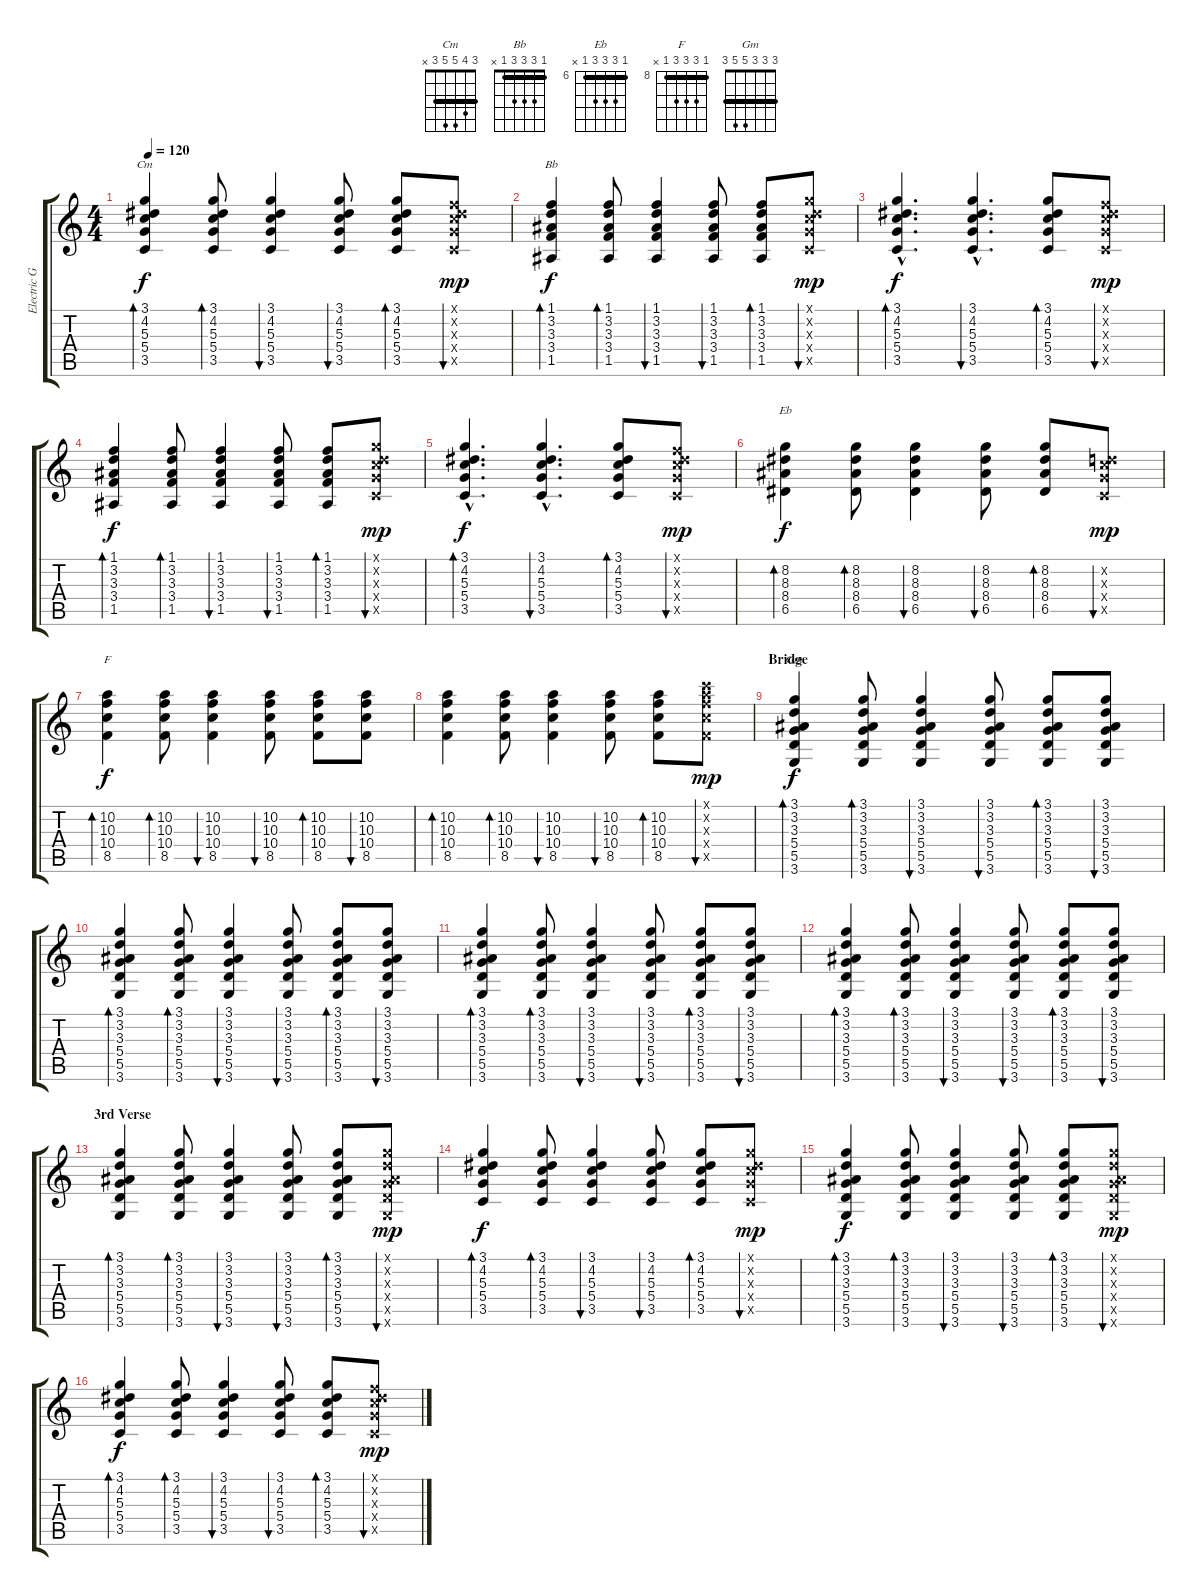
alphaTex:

\track ("Electric Guitar" "Electric G") {instrument electricguitarclean}
\staff {score tabs}
\tuning (E4 B3 G3 D3 A2 E2) {hide}
\chord ("Cm" 3 4 5 5 3 x) {barre 3}
\chord ("Bb" 1 3 3 3 1 x) {barre 1}
\chord ("Eb" 6 8 8 8 6 x) {firstfret 6 barre 6}
\chord ("F" 8 10 10 10 8 x) {firstfret 8 barre 8}
\chord ("Gm" 3 3 3 5 5 3) {barre 3}
\ts (4 4)
\tempo 120
\clef g2
\ks c
(3.1 4.2 5.3 5.4 3.5).4{bd 30 ch "Cm" dy f} (3.1 4.2 5.3 5.4 3.5).8{bd 30} (3.1 4.2 5.3 5.4 3.5).4{bu 30} (3.1 4.2 5.3 5.4 3.5).8{bu 30} (3.1 4.2 5.3 5.4 3.5).8{bd 30} (1.1{x} 4.2{x} 5.3{x} 5.4{x} 3.5{x}).8{bu 30 dy mp} |
(1.1 3.2 3.3 3.4 1.5).4{bd 30 ch "Bb" dy f} (1.1 3.2 3.3 3.4 1.5).8{bd 30} (1.1 3.2 3.3 3.4 1.5).4{bu 30} (1.1 3.2 3.3 3.4 1.5).8{bu 30} (1.1 3.2 3.3 3.4 1.5).8{bd 30} (3.1{x} 3.2{x} 5.3{x} 5.4{x} 3.5{x}).8{bu 30 dy mp} |
(3.1{hac} 4.2{hac} 5.3{hac} 5.4{hac} 3.5{hac}).4{d bd 30 dy f} (3.1{hac} 4.2{hac} 5.3{hac} 5.4{hac} 3.5{hac}).4{d bu 30} (3.1 4.2 5.3 5.4 3.5).8{bd 30} (1.1{x} 4.2{x} 5.3{x} 5.4{x} 3.5{x}).8{bu 30 dy mp} |
(1.1 3.2 3.3 3.4 1.5).4{bd 30 dy f} (1.1 3.2 3.3 3.4 1.5).8{bd 30} (1.1 3.2 3.3 3.4 1.5).4{bu 30} (1.1 3.2 3.3 3.4 1.5).8{bu 30} (1.1 3.2 3.3 3.4 1.5).8{bd 30} (3.1{x} 3.2{x} 5.3{x} 5.4{x} 3.5{x}).8{bu 30 dy mp} |
(3.1{hac} 4.2{hac} 5.3{hac} 5.4{hac} 3.5{hac}).4{d bd 30 dy f} (3.1{hac} 4.2{hac} 5.3{hac} 5.4{hac} 3.5{hac}).4{d bu 30} (3.1 4.2 5.3 5.4 3.5).8{bd 30} (1.1{x} 4.2{x} 5.3{x} 5.4{x} 3.5{x}).8{bu 30 dy mp} |
(8.2 8.3 8.4 6.5).4{bd 30 ch "Eb" dy f} (8.2 8.3 8.4 6.5).8{bd 30} (8.2 8.3 8.4 6.5).4{bu 30} (8.2 8.3 8.4 6.5).8{bu 30} (8.2 8.3 8.4 6.5).8{bd 30} (3.2{x} 5.3{x} 5.4{x} 3.5{x}).8{bu 30 dy mp} |
(10.2 10.3 10.4 8.5).4{bd 30 ch "F" dy f} (10.2 10.3 10.4 8.5).8{bd 30} (10.2 10.3 10.4 8.5).4{bu 30} (10.2 10.3 10.4 8.5).8{bu 30} (10.2 10.3 10.4 8.5).8{bd 30} (10.2 10.3 10.4 8.5).8{bu 30} |
(10.2 10.3 10.4 8.5).4{bd 30} (10.2 10.3 10.4 8.5).8{bd 30} (10.2 10.3 10.4 8.5).4{bu 30} (10.2 10.3 10.4 8.5).8{bu 30} (10.2 10.3 10.4 8.5).8{bd 30} (8.1{x} 10.2{x} 10.3{x} 10.4{x} 8.5{x}).8{bu 30 dy mp} |
\section ("" "Bridge")
(3.1 3.2 3.3 5.4 5.5 3.6).4{bd 30 ch "Gm" dy f} (3.1 3.2 3.3 5.4 5.5 3.6).8{bd 30} (3.1 3.2 3.3 5.4 5.5 3.6).4{bu 30} (3.1 3.2 3.3 5.4 5.5 3.6).8{bu 30} (3.1 3.2 3.3 5.4 5.5 3.6).8{bd 30} (3.1 3.2 3.3 5.4 5.5 3.6).8{bu 30} |
(3.1 3.2 3.3 5.4 5.5 3.6).4{bd 30} (3.1 3.2 3.3 5.4 5.5 3.6).8{bd 30} (3.1 3.2 3.3 5.4 5.5 3.6).4{bu 30} (3.1 3.2 3.3 5.4 5.5 3.6).8{bu 30} (3.1 3.2 3.3 5.4 5.5 3.6).8{bd 30} (3.1 3.2 3.3 5.4 5.5 3.6).8{bu 30} |
(3.1 3.2 3.3 5.4 5.5 3.6).4{bd 30} (3.1 3.2 3.3 5.4 5.5 3.6).8{bd 30} (3.1 3.2 3.3 5.4 5.5 3.6).4{bu 30} (3.1 3.2 3.3 5.4 5.5 3.6).8{bu 30} (3.1 3.2 3.3 5.4 5.5 3.6).8{bd 30} (3.1 3.2 3.3 5.4 5.5 3.6).8{bu 30} |
(3.1 3.2 3.3 5.4 5.5 3.6).4{bd 30} (3.1 3.2 3.3 5.4 5.5 3.6).8{bd 30} (3.1 3.2 3.3 5.4 5.5 3.6).4{bu 30} (3.1 3.2 3.3 5.4 5.5 3.6).8{bu 30} (3.1 3.2 3.3 5.4 5.5 3.6).8{bd 30} (3.1 3.2 3.3 5.4 5.5 3.6).8{bu 30} |
\section ("" "3rd Verse")
(3.1 3.2 3.3 5.4 5.5 3.6).4{bd 30} (3.1 3.2 3.3 5.4 5.5 3.6).8{bd 30} (3.1 3.2 3.3 5.4 5.5 3.6).4{bu 30} (3.1 3.2 3.3 5.4 5.5 3.6).8{bu 30} (3.1 3.2 3.3 5.4 5.5 3.6).8{bd 30} (3.1{x} 3.2{x} 3.3{x} 5.4{x} 5.5{x} 3.6{x}).8{bu 30 dy mp} |
(3.1 4.2 5.3 5.4 3.5).4{bd 30 dy f} (3.1 4.2 5.3 5.4 3.5).8{bd 30} (3.1 4.2 5.3 5.4 3.5).4{bu 30} (3.1 4.2 5.3 5.4 3.5).8{bu 30} (3.1 4.2 5.3 5.4 3.5).8{bd 30} (3.1{x} 4.2{x} 5.3{x} 5.4{x} 3.5{x}).8{bu 30 dy mp} |
(3.1 3.2 3.3 5.4 5.5 3.6).4{bd 30 dy f} (3.1 3.2 3.3 5.4 5.5 3.6).8{bd 30} (3.1 3.2 3.3 5.4 5.5 3.6).4{bu 30} (3.1 3.2 3.3 5.4 5.5 3.6).8{bu 30} (3.1 3.2 3.3 5.4 5.5 3.6).8{bd 30} (3.1{x} 3.2{x} 3.3{x} 5.4{x} 5.5{x} 3.6{x}).8{bu 30 dy mp} |
(3.1 4.2 5.3 5.4 3.5).4{bd 30 dy f} (3.1 4.2 5.3 5.4 3.5).8{bd 30} (3.1 4.2 5.3 5.4 3.5).4{bu 30} (3.1 4.2 5.3 5.4 3.5).8{bu 30} (3.1 4.2 5.3 5.4 3.5).8{bd 30} (1.1{x} 4.2{x} 5.3{x} 5.4{x} 3.5{x}).8{bu 30 dy mp}
